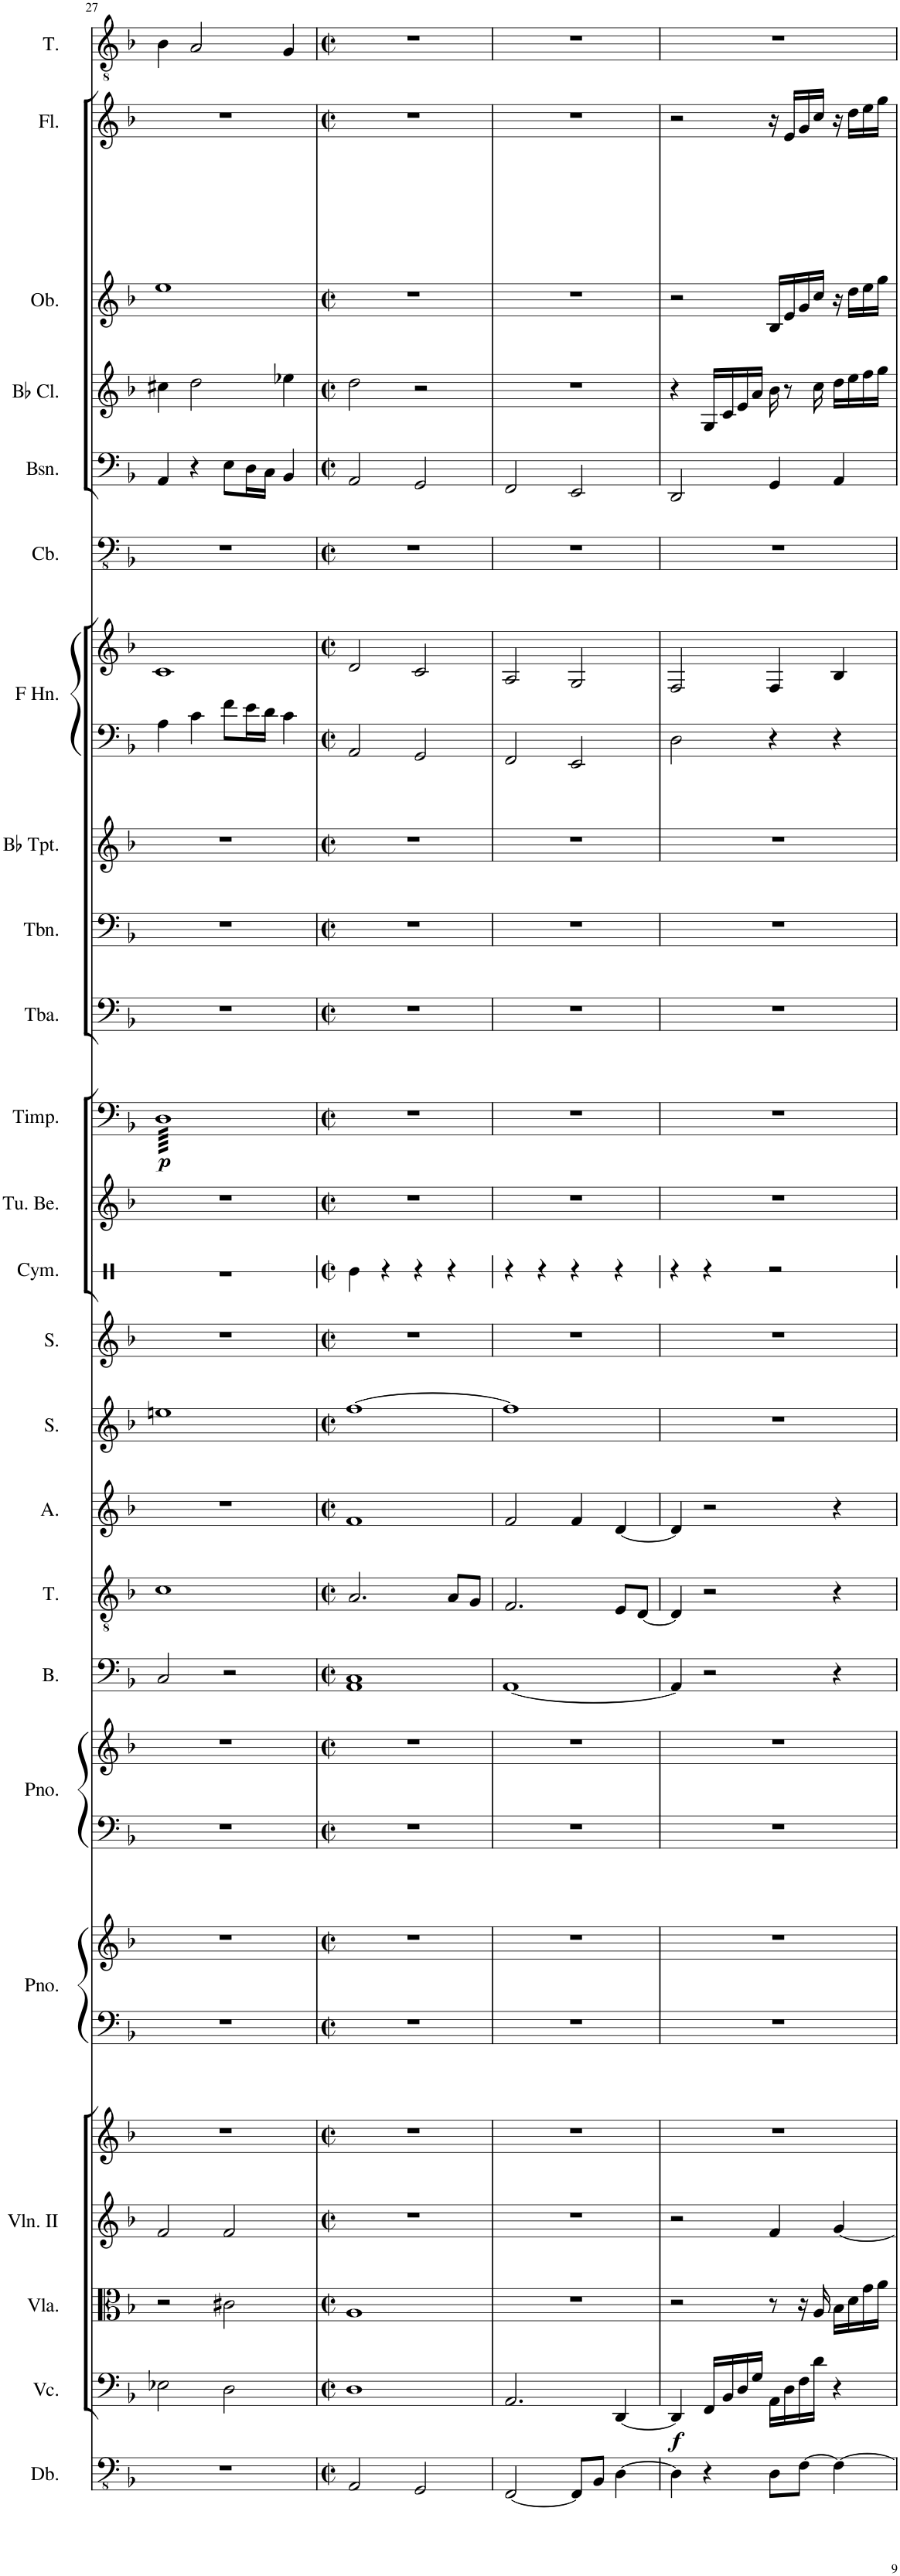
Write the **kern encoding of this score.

**kern	**kern	**dynam	**kern	**kern	**kern	**kern	**kern	**kern	**kern	**kern	**kern	**kern	**kern	**kern	**kern	**kern	**kern	**dynam	**kern	**kern	**kern	**kern	**kern	**kern	**kern	**kern	**kern	**kern	**kern
*part25	*part24	*part24	*part23	*part22	*part21	*part20	*part20	*part19	*part19	*part18	*part17	*part16	*part15	*part14	*part13	*part12	*part11	*part11	*part10	*part9	*part8	*part7	*part7	*part6	*part5	*part4	*part3	*part2	*part1
*staff28	*staff27	*staff27	*staff26	*staff25	*staff24	*staff23	*staff22	*staff21	*staff20	*staff19	*staff18	*staff17	*staff16	*staff15	*staff14	*staff13	*staff12	*staff12	*staff11	*staff10	*staff9	*staff8	*staff7	*staff6	*staff5	*staff4	*staff3	*staff2	*staff1
*I"Double Bass	*I"Violoncellos	*	*I"Violas	*I"Violins II	*I"Violins I	*I"Piano	*	*I"Piano	*	*I"Bass	*I"Tenor	*I"Alto	*I"Soprano	*I"Soprano	*I"Cymbal	*I"Tubular Bells	*I"Timpani	*	*I"Tuba	*I"Trombone	*I"Trumpets in Bb	*I"Horns in F	*	*I"Contrabasses	*I"Bassoons	*I"Clarinets in Bb	*I"Oboes	*I"Flutes	*I"Tenor
*I'Db.	*I'Vc.	*	*I'Vla.	*I'Vln. II	*	*I'Pno.	*	*I'Pno.	*	*I'B.	*I'T.	*I'A.	*I'S.	*I'S.	*I'Cym.	*I'Tu. Be.	*I'Timp.	*	*I'Tba.	*I'Tbn.	*	*	*	*I'Cb.	*I'Bsn.	*	*I'Ob.	*I'Fl.	*I'T.
!!LO:PB:g=z
*clefFv4	*clefF4	*	*clefC3	*clefG2	*clefG2	*clefF4	*clefG2	*clefF4	*clefG2	*clefF4	*clefGv2	*clefG2	*clefG2	*clefG2	*clefX	*clefG2	*clefF4	*	*clefF4	*clefF4	*clefG2	*clefF4	*clefG2	*clefFv4	*clefF4	*clefG2	*clefG2	*clefG2	*clefGv2
*ITrd7c12	*	*	*	*	*	*	*	*	*	*	*	*	*	*	*	*	*	*	*	*	*ITrd1c2	*ITrd4c7	*ITrd4c7	*ITrd7c12	*	*ITrd1c2	*	*	*
*k[b-]	*k[b-]	*	*k[b-]	*k[b-]	*k[b-]	*k[b-]	*k[b-]	*k[b-]	*k[b-]	*k[b-]	*k[b-]	*k[b-]	*k[b-]	*k[b-]	*k[]	*k[b-]	*k[b-]	*	*k[b-]	*k[b-]	*k[b-]	*k[b-]	*k[b-]	*k[b-]	*k[b-]	*k[b-]	*k[b-]	*k[b-]	*k[b-]
*M4/4	*M4/4	*	*M4/4	*M4/4	*M4/4	*M4/4	*M4/4	*M4/4	*M4/4	*M4/4	*M4/4	*M4/4	*M4/4	*M4/4	*M4/4	*M4/4	*M4/4	*	*M4/4	*M4/4	*M4/4	*M4/4	*M4/4	*M4/4	*M4/4	*M4/4	*M4/4	*M4/4	*M4/4
=27	=27	=27	=27	=27	=27	=27	=27	=27	=27	=27	=27	=27	=27	=27	=27	=27	=27	=27	=27	=27	=27	=27	=27	=27	=27	=27	=27	=27	=27
!	!	!	!	!	!	!	!	!	!	!	!	!	!	!	!	!	!	!LO:DY:b	!	!	!	!	!	!	!	!	!	!	!
*	*	*	*	*	*	*	*	*	*	*	*	*	*	*	*	*	*tremolo	*	*	*	*	*	*	*	*	*	*	*	*
1r	2E-X\	.	2r	2f/	1r	1r	1r	1r	1r	2C/	1c	1r	1een	1r	1r	1r	64DLLLL	p	1r	1r	1r	4A\	1c	1r	4AA/	4cc#X\	1ee	1r	4B-\
.	.	.	.	.	.	.	.	.	.	.	.	.	.	.	.	.	64D	.	.	.	.	.	.	.	.	.	.	.	.
.	.	.	.	.	.	.	.	.	.	.	.	.	.	.	.	.	64D	.	.	.	.	.	.	.	.	.	.	.	.
.	.	.	.	.	.	.	.	.	.	.	.	.	.	.	.	.	64D	.	.	.	.	.	.	.	.	.	.	.	.
.	.	.	.	.	.	.	.	.	.	.	.	.	.	.	.	.	64D	.	.	.	.	.	.	.	.	.	.	.	.
.	.	.	.	.	.	.	.	.	.	.	.	.	.	.	.	.	64D	.	.	.	.	.	.	.	.	.	.	.	.
.	.	.	.	.	.	.	.	.	.	.	.	.	.	.	.	.	64D	.	.	.	.	.	.	.	.	.	.	.	.
.	.	.	.	.	.	.	.	.	.	.	.	.	.	.	.	.	64D	.	.	.	.	.	.	.	.	.	.	.	.
.	.	.	.	.	.	.	.	.	.	.	.	.	.	.	.	.	64D	.	.	.	.	.	.	.	.	.	.	.	.
.	.	.	.	.	.	.	.	.	.	.	.	.	.	.	.	.	64D	.	.	.	.	.	.	.	.	.	.	.	.
.	.	.	.	.	.	.	.	.	.	.	.	.	.	.	.	.	64D	.	.	.	.	.	.	.	.	.	.	.	.
.	.	.	.	.	.	.	.	.	.	.	.	.	.	.	.	.	64D	.	.	.	.	.	.	.	.	.	.	.	.
.	.	.	.	.	.	.	.	.	.	.	.	.	.	.	.	.	64D	.	.	.	.	.	.	.	.	.	.	.	.
.	.	.	.	.	.	.	.	.	.	.	.	.	.	.	.	.	64D	.	.	.	.	.	.	.	.	.	.	.	.
.	.	.	.	.	.	.	.	.	.	.	.	.	.	.	.	.	64D	.	.	.	.	.	.	.	.	.	.	.	.
.	.	.	.	.	.	.	.	.	.	.	.	.	.	.	.	.	64D	.	.	.	.	.	.	.	.	.	.	.	.
.	.	.	.	.	.	.	.	.	.	.	.	.	.	.	.	.	64D	.	.	.	.	4c\	.	.	4r	2dd\	.	.	2A/
.	.	.	.	.	.	.	.	.	.	.	.	.	.	.	.	.	64D	.	.	.	.	.	.	.	.	.	.	.	.
.	.	.	.	.	.	.	.	.	.	.	.	.	.	.	.	.	64D	.	.	.	.	.	.	.	.	.	.	.	.
.	.	.	.	.	.	.	.	.	.	.	.	.	.	.	.	.	64D	.	.	.	.	.	.	.	.	.	.	.	.
.	.	.	.	.	.	.	.	.	.	.	.	.	.	.	.	.	64D	.	.	.	.	.	.	.	.	.	.	.	.
.	.	.	.	.	.	.	.	.	.	.	.	.	.	.	.	.	64D	.	.	.	.	.	.	.	.	.	.	.	.
.	.	.	.	.	.	.	.	.	.	.	.	.	.	.	.	.	64D	.	.	.	.	.	.	.	.	.	.	.	.
.	.	.	.	.	.	.	.	.	.	.	.	.	.	.	.	.	64D	.	.	.	.	.	.	.	.	.	.	.	.
.	.	.	.	.	.	.	.	.	.	.	.	.	.	.	.	.	64D	.	.	.	.	.	.	.	.	.	.	.	.
.	.	.	.	.	.	.	.	.	.	.	.	.	.	.	.	.	64D	.	.	.	.	.	.	.	.	.	.	.	.
.	.	.	.	.	.	.	.	.	.	.	.	.	.	.	.	.	64D	.	.	.	.	.	.	.	.	.	.	.	.
.	.	.	.	.	.	.	.	.	.	.	.	.	.	.	.	.	64D	.	.	.	.	.	.	.	.	.	.	.	.
.	.	.	.	.	.	.	.	.	.	.	.	.	.	.	.	.	64D	.	.	.	.	.	.	.	.	.	.	.	.
.	.	.	.	.	.	.	.	.	.	.	.	.	.	.	.	.	64D	.	.	.	.	.	.	.	.	.	.	.	.
.	.	.	.	.	.	.	.	.	.	.	.	.	.	.	.	.	64D	.	.	.	.	.	.	.	.	.	.	.	.
.	.	.	.	.	.	.	.	.	.	.	.	.	.	.	.	.	64D	.	.	.	.	.	.	.	.	.	.	.	.
.	2D\	.	2c#X\	2f/	.	.	.	.	.	2r	.	.	.	.	.	.	64D	.	.	.	.	8f\L	.	.	8E\L	.	.	.	.
.	.	.	.	.	.	.	.	.	.	.	.	.	.	.	.	.	64D	.	.	.	.	.	.	.	.	.	.	.	.
.	.	.	.	.	.	.	.	.	.	.	.	.	.	.	.	.	64D	.	.	.	.	.	.	.	.	.	.	.	.
.	.	.	.	.	.	.	.	.	.	.	.	.	.	.	.	.	64D	.	.	.	.	.	.	.	.	.	.	.	.
.	.	.	.	.	.	.	.	.	.	.	.	.	.	.	.	.	64D	.	.	.	.	.	.	.	.	.	.	.	.
.	.	.	.	.	.	.	.	.	.	.	.	.	.	.	.	.	64D	.	.	.	.	.	.	.	.	.	.	.	.
.	.	.	.	.	.	.	.	.	.	.	.	.	.	.	.	.	64D	.	.	.	.	.	.	.	.	.	.	.	.
.	.	.	.	.	.	.	.	.	.	.	.	.	.	.	.	.	64D	.	.	.	.	.	.	.	.	.	.	.	.
.	.	.	.	.	.	.	.	.	.	.	.	.	.	.	.	.	64D	.	.	.	.	16e\L	.	.	16D\L	.	.	.	.
.	.	.	.	.	.	.	.	.	.	.	.	.	.	.	.	.	64D	.	.	.	.	.	.	.	.	.	.	.	.
.	.	.	.	.	.	.	.	.	.	.	.	.	.	.	.	.	64D	.	.	.	.	.	.	.	.	.	.	.	.
.	.	.	.	.	.	.	.	.	.	.	.	.	.	.	.	.	64D	.	.	.	.	.	.	.	.	.	.	.	.
.	.	.	.	.	.	.	.	.	.	.	.	.	.	.	.	.	64D	.	.	.	.	16d\JJ	.	.	16C\JJ	.	.	.	.
.	.	.	.	.	.	.	.	.	.	.	.	.	.	.	.	.	64D	.	.	.	.	.	.	.	.	.	.	.	.
.	.	.	.	.	.	.	.	.	.	.	.	.	.	.	.	.	64D	.	.	.	.	.	.	.	.	.	.	.	.
.	.	.	.	.	.	.	.	.	.	.	.	.	.	.	.	.	64D	.	.	.	.	.	.	.	.	.	.	.	.
.	.	.	.	.	.	.	.	.	.	.	.	.	.	.	.	.	64D	.	.	.	.	4c\	.	.	4BB-/	4ee-X\	.	.	4G/
.	.	.	.	.	.	.	.	.	.	.	.	.	.	.	.	.	64D	.	.	.	.	.	.	.	.	.	.	.	.
.	.	.	.	.	.	.	.	.	.	.	.	.	.	.	.	.	64D	.	.	.	.	.	.	.	.	.	.	.	.
.	.	.	.	.	.	.	.	.	.	.	.	.	.	.	.	.	64D	.	.	.	.	.	.	.	.	.	.	.	.
.	.	.	.	.	.	.	.	.	.	.	.	.	.	.	.	.	64D	.	.	.	.	.	.	.	.	.	.	.	.
.	.	.	.	.	.	.	.	.	.	.	.	.	.	.	.	.	64D	.	.	.	.	.	.	.	.	.	.	.	.
.	.	.	.	.	.	.	.	.	.	.	.	.	.	.	.	.	64D	.	.	.	.	.	.	.	.	.	.	.	.
.	.	.	.	.	.	.	.	.	.	.	.	.	.	.	.	.	64D	.	.	.	.	.	.	.	.	.	.	.	.
.	.	.	.	.	.	.	.	.	.	.	.	.	.	.	.	.	64D	.	.	.	.	.	.	.	.	.	.	.	.
.	.	.	.	.	.	.	.	.	.	.	.	.	.	.	.	.	64D	.	.	.	.	.	.	.	.	.	.	.	.
.	.	.	.	.	.	.	.	.	.	.	.	.	.	.	.	.	64D	.	.	.	.	.	.	.	.	.	.	.	.
.	.	.	.	.	.	.	.	.	.	.	.	.	.	.	.	.	64D	.	.	.	.	.	.	.	.	.	.	.	.
.	.	.	.	.	.	.	.	.	.	.	.	.	.	.	.	.	64D	.	.	.	.	.	.	.	.	.	.	.	.
.	.	.	.	.	.	.	.	.	.	.	.	.	.	.	.	.	64D	.	.	.	.	.	.	.	.	.	.	.	.
.	.	.	.	.	.	.	.	.	.	.	.	.	.	.	.	.	64D	.	.	.	.	.	.	.	.	.	.	.	.
.	.	.	.	.	.	.	.	.	.	.	.	.	.	.	.	.	64DJJJJ	.	.	.	.	.	.	.	.	.	.	.	.
*	*	*	*	*	*	*	*	*	*	*	*	*	*	*	*	*	*Xtremolo	*	*	*	*	*	*	*	*	*	*	*	*
=28	=28	=28	=28	=28	=28	=28	=28	=28	=28	=28	=28	=28	=28	=28	=28	=28	=28	=28	=28	=28	=28	=28	=28	=28	=28	=28	=28	=28	=28
*M2/2	*M2/2	*	*M2/2	*M2/2	*M2/2	*M2/2	*M2/2	*M2/2	*M2/2	*M2/2	*M2/2	*M2/2	*M2/2	*M2/2	*M2/2	*M2/2	*M2/2	*	*M2/2	*M2/2	*M2/2	*M2/2	*M2/2	*M2/2	*M2/2	*M2/2	*M2/2	*M2/2	*M2/2
*met(c|)	*met(c|)	*	*met(c|)	*met(c|)	*met(c|)	*met(c|)	*met(c|)	*met(c|)	*met(c|)	*met(c|)	*met(c|)	*met(c|)	*met(c|)	*met(c|)	*met(c|)	*met(c|)	*met(c|)	*	*met(c|)	*met(c|)	*met(c|)	*met(c|)	*met(c|)	*met(c|)	*met(c|)	*met(c|)	*met(c|)	*met(c|)	*met(c|)
2AAA/	1D	.	1A	1r	1r	1r	1r	1r	1r	1AA 1C	2.A/	1f	[1ff	1r	4Re\	1r	1r	.	1r	1r	1r	2AA/	2d/	1r	2AA/	2dd\	1r	1r	1r
.	.	.	.	.	.	.	.	.	.	.	.	.	.	.	4r	.	.	.	.	.	.	.	.	.	.	.	.	.	.
2GGG/	.	.	.	.	.	.	.	.	.	.	.	.	.	.	4r	.	.	.	.	.	.	2GG/	2c/	.	2GG/	2r	.	.	.
.	.	.	.	.	.	.	.	.	.	.	8A/L	.	.	.	4r	.	.	.	.	.	.	.	.	.	.	.	.	.	.
.	.	.	.	.	.	.	.	.	.	.	8G/J	.	.	.	.	.	.	.	.	.	.	.	.	.	.	.	.	.	.
=29	=29	=29	=29	=29	=29	=29	=29	=29	=29	=29	=29	=29	=29	=29	=29	=29	=29	=29	=29	=29	=29	=29	=29	=29	=29	=29	=29	=29	=29
[2FFF/	2.AA/	.	1r	1r	1r	1r	1r	1r	1r	[1AA	2.F/	2f/	1ff]	1r	4r	1r	1r	.	1r	1r	1r	2FF/	2A/	1r	2FF/	1r	1r	1r	1r
.	.	.	.	.	.	.	.	.	.	.	.	.	.	.	4r	.	.	.	.	.	.	.	.	.	.	.	.	.	.
8FFF/L]	.	.	.	.	.	.	.	.	.	.	.	4f/	.	.	4r	.	.	.	.	.	.	2EE/	2G/	.	2EE/	.	.	.	.
8BBB-/J	.	.	.	.	.	.	.	.	.	.	.	.	.	.	.	.	.	.	.	.	.	.	.	.	.	.	.	.	.
[4DD\	[4DD/	.	.	.	.	.	.	.	.	.	8E/L	[4d/	.	.	4r	.	.	.	.	.	.	.	.	.	.	.	.	.	.
.	.	.	.	.	.	.	.	.	.	.	[8D/J	.	.	.	.	.	.	.	.	.	.	.	.	.	.	.	.	.	.
=30	=30	=30	=30	=30	=30	=30	=30	=30	=30	=30	=30	=30	=30	=30	=30	=30	=30	=30	=30	=30	=30	=30	=30	=30	=30	=30	=30	=30	=30
!	!	!LO:DY:b	!	!	!	!	!	!	!	!	!	!	!	!	!	!	!	!	!	!	!	!	!	!	!	!	!	!	!
4DD\]	4DD/]	f	2r	2r	1r	1r	1r	1r	1r	4AA/]	4D/]	4d/]	1r	1r	4r	1r	1r	.	1r	1r	1r	2D\	2F/	1r	2DD/	4r	2r	2r	1r
4r	16FF/LL	.	.	.	.	.	.	.	.	2r	2r	2r	.	.	4r	.	.	.	.	.	.	.	.	.	.	16G/LL	.	.	.
.	16BB-/	.	.	.	.	.	.	.	.	.	.	.	.	.	.	.	.	.	.	.	.	.	.	.	.	16c/	.	.	.
.	16D/	.	.	.	.	.	.	.	.	.	.	.	.	.	.	.	.	.	.	.	.	.	.	.	.	16e/	.	.	.
.	16G/JJ	.	.	.	.	.	.	.	.	.	.	.	.	.	.	.	.	.	.	.	.	.	.	.	.	16a/JJ	.	.	.
8DD\L	16AA\LL	.	8r	4f/	.	.	.	.	.	.	.	.	.	.	2r	.	.	.	.	.	.	4r	4F/	.	4GG/	16b-\	16B-/LL	16r	.
.	16D\	.	.	.	.	.	.	.	.	.	.	.	.	.	.	.	.	.	.	.	.	.	.	.	.	8r	16e/	16e/LL	.
[8FF\J	16F\	.	16r	.	.	.	.	.	.	.	.	.	.	.	.	.	.	.	.	.	.	.	.	.	.	.	16g/	16g/	.
.	16d\JJ	.	16A/	.	.	.	.	.	.	.	.	.	.	.	.	.	.	.	.	.	.	.	.	.	.	16cc\	16cc/JJ	16cc/JJ	.
4FF\_	4r	.	16B-\LL	[4g/	.	.	.	.	.	4r	4r	4r	.	.	.	.	.	.	.	.	.	4r	4B-/	.	4AA/	16dd\LL	16r	16r	.
.	.	.	16d\	.	.	.	.	.	.	.	.	.	.	.	.	.	.	.	.	.	.	.	.	.	.	16ee\	16dd\LL	16dd\LL	.
.	.	.	16g\	.	.	.	.	.	.	.	.	.	.	.	.	.	.	.	.	.	.	.	.	.	.	16ff\	16ee\	16ee\	.
.	.	.	16a\JJ	.	.	.	.	.	.	.	.	.	.	.	.	.	.	.	.	.	.	.	.	.	.	16gg\JJ	16gg\JJ	16gg\JJ	.
=	=	=	=	=	=	=	=	=	=	=	=	=	=	=	=	=	=	=	=	=	=	=	=	=	=	=	=	=	=
*-	*-	*-	*-	*-	*-	*-	*-	*-	*-	*-	*-	*-	*-	*-	*-	*-	*-	*-	*-	*-	*-	*-	*-	*-	*-	*-	*-	*-	*-
